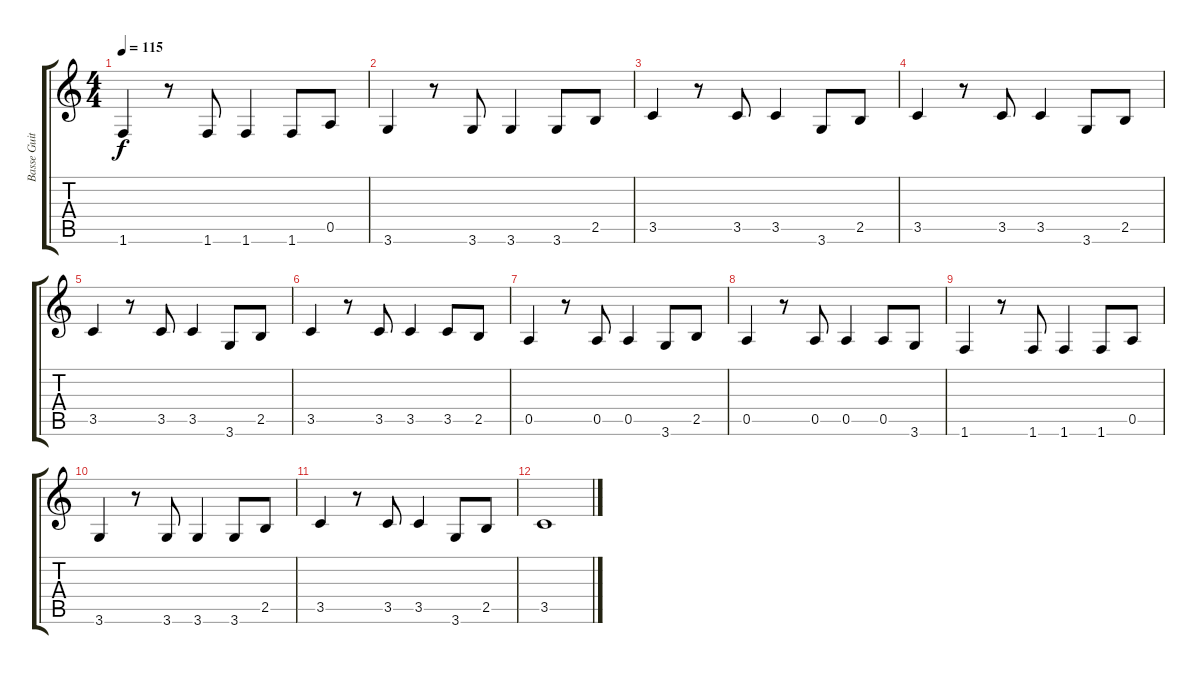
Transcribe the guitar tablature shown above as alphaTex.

\track ("Basse Guitare normale" "Basse Guit") {instrument acousticguitarnylon}
\staff {score tabs}
\tuning (E4 B3 G3 D3 A2 E2) {hide}
\ts (4 4)
\tempo 115
\clef g2
\ks c
1.6.4{dy f} r.8 1.6.8 1.6.4 1.6.8 0.5.8 |
3.6.4 r.8 3.6.8 3.6.4 3.6.8 2.5.8 |
3.5.4 r.8 3.5.8 3.5.4 3.6.8 2.5.8 |
3.5.4 r.8 3.5.8 3.5.4 3.6.8 2.5.8 |
3.5.4 r.8 3.5.8 3.5.4 3.6.8 2.5.8 |
3.5.4 r.8 3.5.8 3.5.4 3.5.8 2.5.8 |
0.5.4 r.8 0.5.8 0.5.4 3.6.8 2.5.8 |
0.5.4 r.8 0.5.8 0.5.4 0.5.8 3.6.8 |
1.6.4 r.8 1.6.8 1.6.4 1.6.8 0.5.8 |
3.6.4 r.8 3.6.8 3.6.4 3.6.8 2.5.8 |
3.5.4 r.8 3.5.8 3.5.4 3.6.8 2.5.8 |
3.5.1
